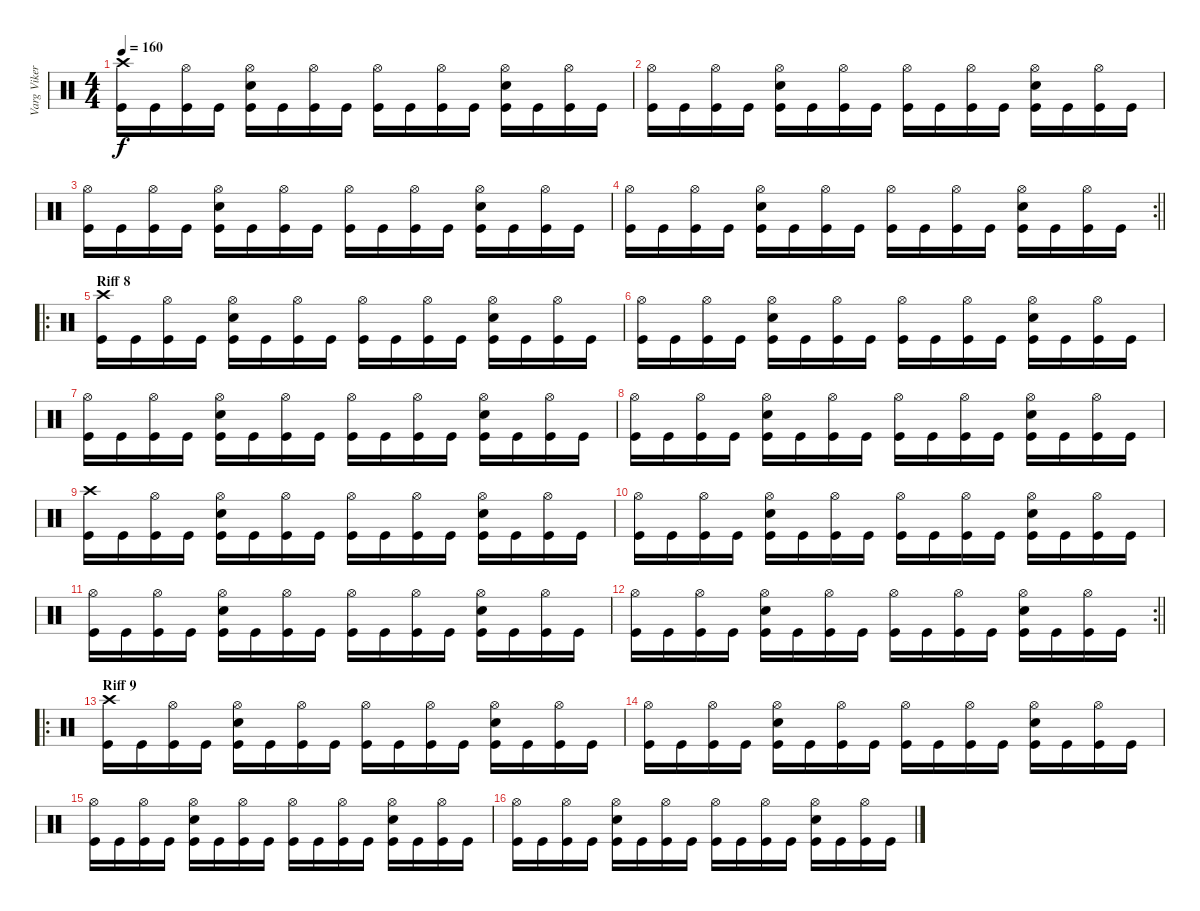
\track ("Varg Vikernes (Drums)" "Varg Viker") {instrument percussion}
\staff {score}
\articulation defaults
\ts (4 4)
\tempo 160
\clef neutral
\ks c
("Kick (hit)" "Crash high (hit)").16{dy f} "Kick (hit)".16 ("Kick (hit)" "Hi-Hat (open)").16 "Kick (hit)".16 ("Kick (hit)" "Snare (hit) 2" "Hi-Hat (open)").16 "Kick (hit)".16 ("Kick (hit)" "Hi-Hat (open)").16 "Kick (hit)".16 ("Kick (hit)" "Hi-Hat (open)").16 "Kick (hit)".16 ("Kick (hit)" "Hi-Hat (open)").16 "Kick (hit)".16 ("Kick (hit)" "Snare (hit) 2" "Hi-Hat (open)").16 "Kick (hit)".16 ("Kick (hit)" "Hi-Hat (open)").16 "Kick (hit)".16 |
("Kick (hit)" "Hi-Hat (open)").16 "Kick (hit)".16 ("Kick (hit)" "Hi-Hat (open)").16 "Kick (hit)".16 ("Kick (hit)" "Snare (hit) 2" "Hi-Hat (open)").16 "Kick (hit)".16 ("Kick (hit)" "Hi-Hat (open)").16 "Kick (hit)".16 ("Kick (hit)" "Hi-Hat (open)").16 "Kick (hit)".16 ("Kick (hit)" "Hi-Hat (open)").16 "Kick (hit)".16 ("Kick (hit)" "Snare (hit) 2" "Hi-Hat (open)").16 "Kick (hit)".16 ("Kick (hit)" "Hi-Hat (open)").16 "Kick (hit)".16 |
("Kick (hit)" "Hi-Hat (open)").16 "Kick (hit)".16 ("Kick (hit)" "Hi-Hat (open)").16 "Kick (hit)".16 ("Kick (hit)" "Snare (hit) 2" "Hi-Hat (open)").16 "Kick (hit)".16 ("Kick (hit)" "Hi-Hat (open)").16 "Kick (hit)".16 ("Kick (hit)" "Hi-Hat (open)").16 "Kick (hit)".16 ("Kick (hit)" "Hi-Hat (open)").16 "Kick (hit)".16 ("Kick (hit)" "Snare (hit) 2" "Hi-Hat (open)").16 "Kick (hit)".16 ("Kick (hit)" "Hi-Hat (open)").16 "Kick (hit)".16 |
\rc 2
\barLineRight lightlight
("Kick (hit)" "Hi-Hat (open)").16 "Kick (hit)".16 ("Kick (hit)" "Hi-Hat (open)").16 "Kick (hit)".16 ("Kick (hit)" "Snare (hit) 2" "Hi-Hat (open)").16 "Kick (hit)".16 ("Kick (hit)" "Hi-Hat (open)").16 "Kick (hit)".16 ("Kick (hit)" "Hi-Hat (open)").16 "Kick (hit)".16 ("Kick (hit)" "Hi-Hat (open)").16 "Kick (hit)".16 ("Kick (hit)" "Snare (hit) 2" "Hi-Hat (open)").16 "Kick (hit)".16 ("Kick (hit)" "Hi-Hat (open)").16 "Kick (hit)".16 |
\ro
\section ("" "Riff 8")
("Kick (hit)" "Crash high (hit)").16 "Kick (hit)".16 ("Kick (hit)" "Hi-Hat (open)").16 "Kick (hit)".16 ("Kick (hit)" "Snare (hit) 2" "Hi-Hat (open)").16 "Kick (hit)".16 ("Kick (hit)" "Hi-Hat (open)").16 "Kick (hit)".16 ("Kick (hit)" "Hi-Hat (open)").16 "Kick (hit)".16 ("Kick (hit)" "Hi-Hat (open)").16 "Kick (hit)".16 ("Kick (hit)" "Snare (hit) 2" "Hi-Hat (open)").16 "Kick (hit)".16 ("Kick (hit)" "Hi-Hat (open)").16 "Kick (hit)".16 |
("Kick (hit)" "Hi-Hat (open)").16 "Kick (hit)".16 ("Kick (hit)" "Hi-Hat (open)").16 "Kick (hit)".16 ("Kick (hit)" "Snare (hit) 2" "Hi-Hat (open)").16 "Kick (hit)".16 ("Kick (hit)" "Hi-Hat (open)").16 "Kick (hit)".16 ("Kick (hit)" "Hi-Hat (open)").16 "Kick (hit)".16 ("Kick (hit)" "Hi-Hat (open)").16 "Kick (hit)".16 ("Kick (hit)" "Snare (hit) 2" "Hi-Hat (open)").16 "Kick (hit)".16 ("Kick (hit)" "Hi-Hat (open)").16 "Kick (hit)".16 |
("Kick (hit)" "Hi-Hat (open)").16 "Kick (hit)".16 ("Kick (hit)" "Hi-Hat (open)").16 "Kick (hit)".16 ("Kick (hit)" "Snare (hit) 2" "Hi-Hat (open)").16 "Kick (hit)".16 ("Kick (hit)" "Hi-Hat (open)").16 "Kick (hit)".16 ("Kick (hit)" "Hi-Hat (open)").16 "Kick (hit)".16 ("Kick (hit)" "Hi-Hat (open)").16 "Kick (hit)".16 ("Kick (hit)" "Snare (hit) 2" "Hi-Hat (open)").16 "Kick (hit)".16 ("Kick (hit)" "Hi-Hat (open)").16 "Kick (hit)".16 |
("Kick (hit)" "Hi-Hat (open)").16 "Kick (hit)".16 ("Kick (hit)" "Hi-Hat (open)").16 "Kick (hit)".16 ("Kick (hit)" "Snare (hit) 2" "Hi-Hat (open)").16 "Kick (hit)".16 ("Kick (hit)" "Hi-Hat (open)").16 "Kick (hit)".16 ("Kick (hit)" "Hi-Hat (open)").16 "Kick (hit)".16 ("Kick (hit)" "Hi-Hat (open)").16 "Kick (hit)".16 ("Kick (hit)" "Snare (hit) 2" "Hi-Hat (open)").16 "Kick (hit)".16 ("Kick (hit)" "Hi-Hat (open)").16 "Kick (hit)".16 |
("Kick (hit)" "Crash high (hit)").16 "Kick (hit)".16 ("Kick (hit)" "Hi-Hat (open)").16 "Kick (hit)".16 ("Kick (hit)" "Snare (hit) 2" "Hi-Hat (open)").16 "Kick (hit)".16 ("Kick (hit)" "Hi-Hat (open)").16 "Kick (hit)".16 ("Kick (hit)" "Hi-Hat (open)").16 "Kick (hit)".16 ("Kick (hit)" "Hi-Hat (open)").16 "Kick (hit)".16 ("Kick (hit)" "Snare (hit) 2" "Hi-Hat (open)").16 "Kick (hit)".16 ("Kick (hit)" "Hi-Hat (open)").16 "Kick (hit)".16 |
("Kick (hit)" "Hi-Hat (open)").16 "Kick (hit)".16 ("Kick (hit)" "Hi-Hat (open)").16 "Kick (hit)".16 ("Kick (hit)" "Snare (hit) 2" "Hi-Hat (open)").16 "Kick (hit)".16 ("Kick (hit)" "Hi-Hat (open)").16 "Kick (hit)".16 ("Kick (hit)" "Hi-Hat (open)").16 "Kick (hit)".16 ("Kick (hit)" "Hi-Hat (open)").16 "Kick (hit)".16 ("Kick (hit)" "Snare (hit) 2" "Hi-Hat (open)").16 "Kick (hit)".16 ("Kick (hit)" "Hi-Hat (open)").16 "Kick (hit)".16 |
("Kick (hit)" "Hi-Hat (open)").16 "Kick (hit)".16 ("Kick (hit)" "Hi-Hat (open)").16 "Kick (hit)".16 ("Kick (hit)" "Snare (hit) 2" "Hi-Hat (open)").16 "Kick (hit)".16 ("Kick (hit)" "Hi-Hat (open)").16 "Kick (hit)".16 ("Kick (hit)" "Hi-Hat (open)").16 "Kick (hit)".16 ("Kick (hit)" "Hi-Hat (open)").16 "Kick (hit)".16 ("Kick (hit)" "Snare (hit) 2" "Hi-Hat (open)").16 "Kick (hit)".16 ("Kick (hit)" "Hi-Hat (open)").16 "Kick (hit)".16 |
\rc 2
\barLineRight lightlight
("Kick (hit)" "Hi-Hat (open)").16 "Kick (hit)".16 ("Kick (hit)" "Hi-Hat (open)").16 "Kick (hit)".16 ("Kick (hit)" "Snare (hit) 2" "Hi-Hat (open)").16 "Kick (hit)".16 ("Kick (hit)" "Hi-Hat (open)").16 "Kick (hit)".16 ("Kick (hit)" "Hi-Hat (open)").16 "Kick (hit)".16 ("Kick (hit)" "Hi-Hat (open)").16 "Kick (hit)".16 ("Kick (hit)" "Snare (hit) 2" "Hi-Hat (open)").16 "Kick (hit)".16 ("Kick (hit)" "Hi-Hat (open)").16 "Kick (hit)".16 |
\ro
\section ("" "Riff 9")
("Kick (hit)" "Crash high (hit)").16 "Kick (hit)".16 ("Kick (hit)" "Hi-Hat (open)").16 "Kick (hit)".16 ("Kick (hit)" "Snare (hit) 2" "Hi-Hat (open)").16 "Kick (hit)".16 ("Kick (hit)" "Hi-Hat (open)").16 "Kick (hit)".16 ("Kick (hit)" "Hi-Hat (open)").16 "Kick (hit)".16 ("Kick (hit)" "Hi-Hat (open)").16 "Kick (hit)".16 ("Kick (hit)" "Snare (hit) 2" "Hi-Hat (open)").16 "Kick (hit)".16 ("Kick (hit)" "Hi-Hat (open)").16 "Kick (hit)".16 |
("Kick (hit)" "Hi-Hat (open)").16 "Kick (hit)".16 ("Kick (hit)" "Hi-Hat (open)").16 "Kick (hit)".16 ("Kick (hit)" "Snare (hit) 2" "Hi-Hat (open)").16 "Kick (hit)".16 ("Kick (hit)" "Hi-Hat (open)").16 "Kick (hit)".16 ("Kick (hit)" "Hi-Hat (open)").16 "Kick (hit)".16 ("Kick (hit)" "Hi-Hat (open)").16 "Kick (hit)".16 ("Kick (hit)" "Snare (hit) 2" "Hi-Hat (open)").16 "Kick (hit)".16 ("Kick (hit)" "Hi-Hat (open)").16 "Kick (hit)".16 |
("Kick (hit)" "Hi-Hat (open)").16 "Kick (hit)".16 ("Kick (hit)" "Hi-Hat (open)").16 "Kick (hit)".16 ("Kick (hit)" "Snare (hit) 2" "Hi-Hat (open)").16 "Kick (hit)".16 ("Kick (hit)" "Hi-Hat (open)").16 "Kick (hit)".16 ("Kick (hit)" "Hi-Hat (open)").16 "Kick (hit)".16 ("Kick (hit)" "Hi-Hat (open)").16 "Kick (hit)".16 ("Kick (hit)" "Snare (hit) 2" "Hi-Hat (open)").16 "Kick (hit)".16 ("Kick (hit)" "Hi-Hat (open)").16 "Kick (hit)".16 |
("Kick (hit)" "Hi-Hat (open)").16 "Kick (hit)".16 ("Kick (hit)" "Hi-Hat (open)").16 "Kick (hit)".16 ("Kick (hit)" "Snare (hit) 2" "Hi-Hat (open)").16 "Kick (hit)".16 ("Kick (hit)" "Hi-Hat (open)").16 "Kick (hit)".16 ("Kick (hit)" "Hi-Hat (open)").16 "Kick (hit)".16 ("Kick (hit)" "Hi-Hat (open)").16 "Kick (hit)".16 ("Kick (hit)" "Snare (hit) 2" "Hi-Hat (open)").16 "Kick (hit)".16 ("Kick (hit)" "Hi-Hat (open)").16 "Kick (hit)".16
